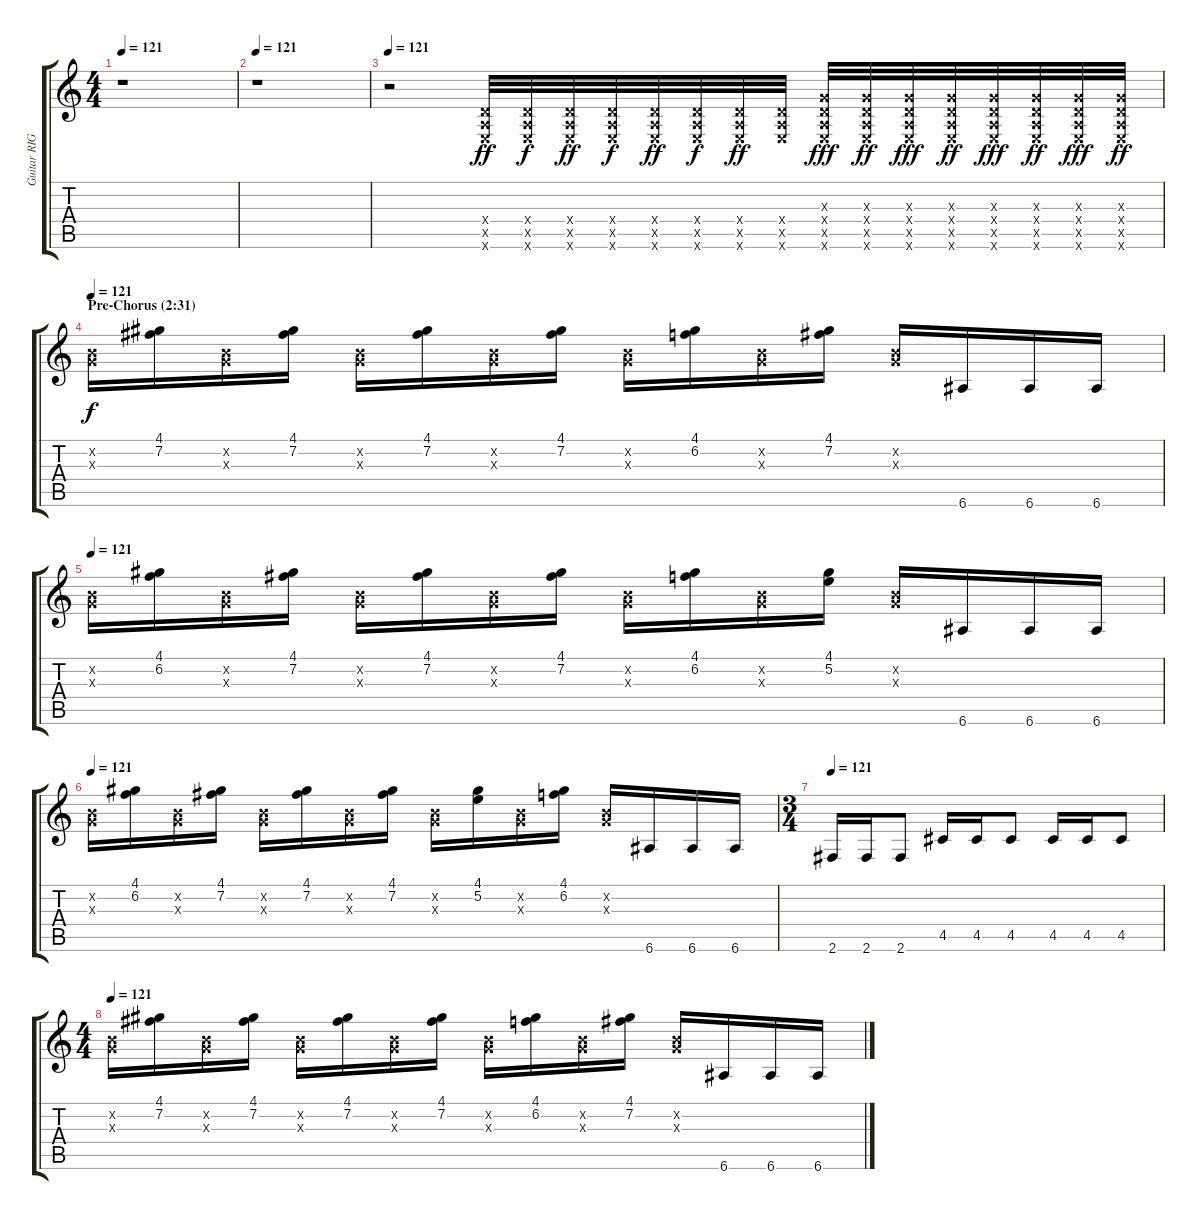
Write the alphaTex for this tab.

\track ("Guitar RIGHT" "Guitar RIG") {instrument overdrivenguitar}
\staff {score tabs}
\tuning (E4 B3 G3 D3 A2 E2) {hide}
\ts (4 4)
\tempo 121
\clef g2
\ks c
r.1{dy f} |
\tempo 121
r.1 |
\tempo 121
r.2 (0.4{x} 0.5{x} 0.6{x}).32{dy ff} (0.4{x} 0.5{x} 0.6{x}).32{dy f} (0.4{x} 0.5{x} 0.6{x}).32{dy ff} (0.4{x} 0.5{x} 0.6{x}).32{dy f} (0.4{x} 0.5{x} 0.6{x}).32{dy ff} (0.4{x} 0.5{x} 0.6{x}).32{dy f} (0.4{x} 0.5{x} 0.6{x}).32{dy ff} (0.4{x} 0.5{x} 0.6{x}).32 (0.3{x} 0.4{x} 0.5{x} 0.6{x}).32{dy fff} (0.3{x} 0.4{x} 0.5{x} 0.6{x}).32{dy ff} (0.3{x} 0.4{x} 0.5{x} 0.6{x}).32{dy fff} (0.3{x} 0.4{x} 0.5{x} 0.6{x}).32{dy ff} (0.3{x} 0.4{x} 0.5{x} 0.6{x}).32{dy fff} (0.3{x} 0.4{x} 0.5{x} 0.6{x}).32{dy ff} (0.3{x} 0.4{x} 0.5{x} 0.6{x}).32{dy fff} (0.3{x} 0.4{x} 0.5{x} 0.6{x}).32{dy ff} |
\section ("" "Pre-Chorus (2:31)")
\tempo 121
(0.2{x} 0.3{x}).16{dy f} (4.1 7.2).16 (0.2{x} 0.3{x}).16 (4.1 7.2).16 (0.2{x} 0.3{x}).16 (4.1 7.2).16 (0.2{x} 0.3{x}).16 (4.1 7.2).16 (0.2{x} 0.3{x}).16 (4.1 6.2).16 (0.2{x} 0.3{x}).16 (4.1 7.2).16 (0.2{x} 0.3{x}).16 6.6.16 6.6.16 6.6.16 |
\tempo 121
(0.2{x} 0.3{x}).16 (4.1 6.2).16 (0.2{x} 0.3{x}).16 (4.1 7.2).16 (0.2{x} 0.3{x}).16 (4.1 7.2).16 (0.2{x} 0.3{x}).16 (4.1 7.2).16 (0.2{x} 0.3{x}).16 (4.1 6.2).16 (0.2{x} 0.3{x}).16 (4.1 5.2).16 (0.2{x} 0.3{x}).16 6.6.16 6.6.16 6.6.16 |
\tempo 121
(0.2{x} 0.3{x}).16 (4.1 6.2).16 (0.2{x} 0.3{x}).16 (4.1 7.2).16 (0.2{x} 0.3{x}).16 (4.1 7.2).16 (0.2{x} 0.3{x}).16 (4.1 7.2).16 (0.2{x} 0.3{x}).16 (4.1 5.2).16 (0.2{x} 0.3{x}).16 (4.1 6.2).16 (0.2{x} 0.3{x}).16 6.6.16 6.6.16 6.6.16 |
\ts (3 4)
\tempo 121
2.6.16 2.6.16 2.6.8 4.5.16 4.5.16 4.5.8 4.5.16 4.5.16 4.5.8 |
\ts (4 4)
\tempo 121
(0.2{x} 0.3{x}).16 (4.1 7.2).16 (0.2{x} 0.3{x}).16 (4.1 7.2).16 (0.2{x} 0.3{x}).16 (4.1 7.2).16 (0.2{x} 0.3{x}).16 (4.1 7.2).16 (0.2{x} 0.3{x}).16 (4.1 6.2).16 (0.2{x} 0.3{x}).16 (4.1 7.2).16 (0.2{x} 0.3{x}).16 6.6.16 6.6.16 6.6.16
